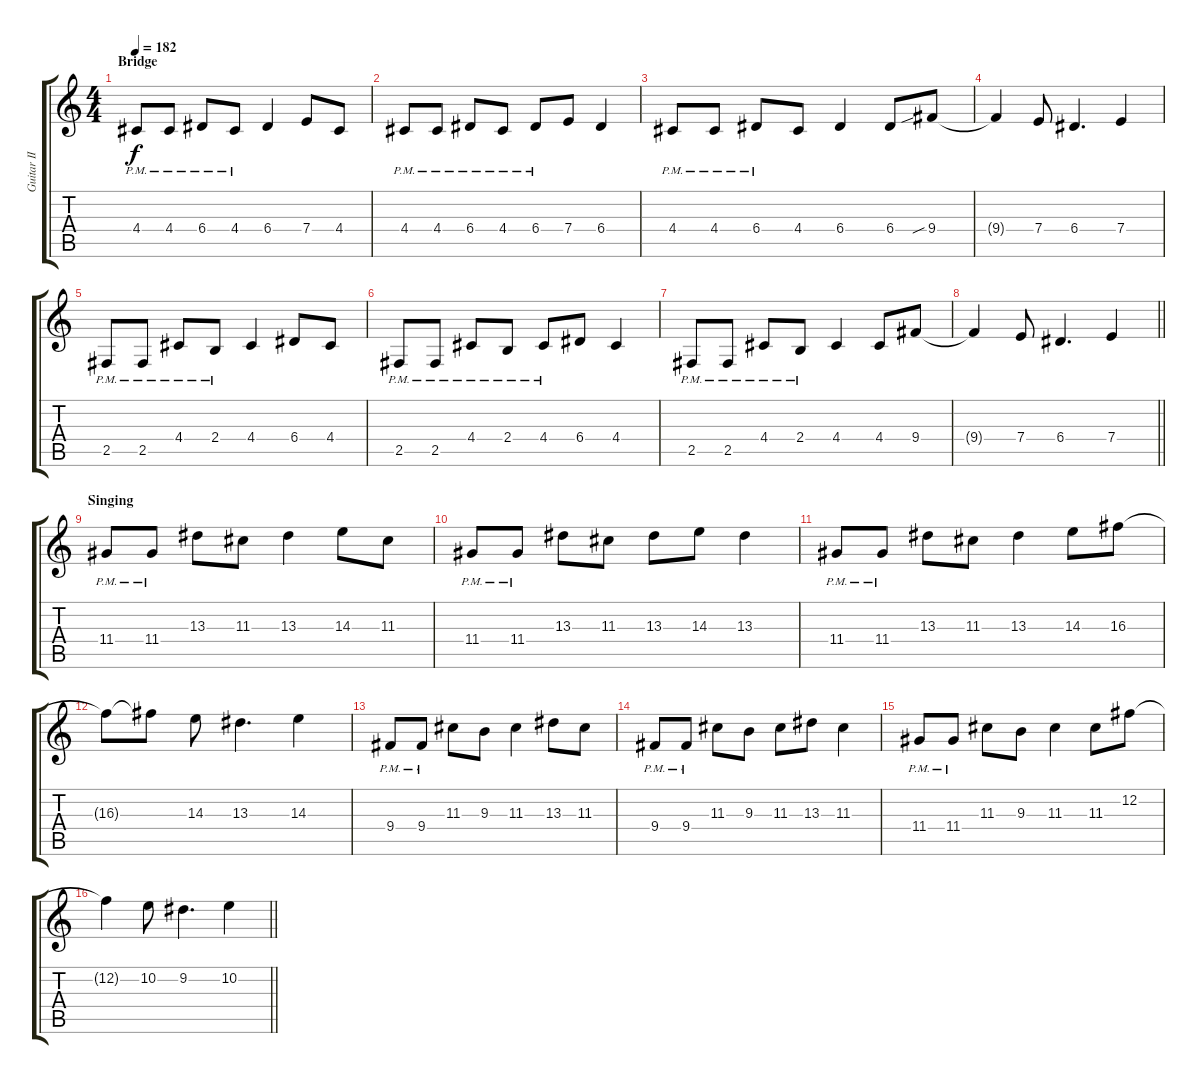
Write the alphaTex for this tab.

\track ("Guitar II" "Guitar II") {instrument distortionguitar}
\staff {score tabs}
\tuning (B3 Gb3 D3 A2 E2 B1) {hide}
\ts (4 4)
\section ("" "Bridge")
\tempo 182
\clef g2
\ks c
4.4{pm}.8{dy f volume 14} 4.4{pm}.8 6.4{pm}.8 4.4{pm}.8 6.4.4 7.4.8 4.4.8 |
4.4{pm}.8 4.4{pm}.8 6.4{pm}.8 4.4{pm}.8 6.4{pm}.8 7.4.8 6.4.4 |
4.4{pm}.8 4.4{pm}.8 6.4{pm}.8 4.4.8 6.4.4 6.4.8 9.4{sib}.8 |
9.4{t}.4 7.4.8 6.4.4{d} 7.4.4 |
2.5{pm}.8 2.5{pm}.8 4.4{pm}.8 2.4{pm}.8 4.4.4 6.4.8 4.4.8 |
2.5{pm}.8 2.5{pm}.8 4.4{pm}.8 2.4{pm}.8 4.4{pm}.8 6.4.8 4.4.4 |
2.5{pm}.8 2.5{pm}.8 4.4{pm}.8 2.4{pm}.8 4.4.4 4.4.8 9.4.8 |
\barLineRight lightlight
9.4{t}.4 7.4.8 6.4.4{d} 7.4.4 |
\section ("" "Singing")
11.4{pm}.8{volume 14 balance 8} 11.4{pm}.8 13.3.8 11.3.8 13.3.4 14.3.8 11.3.8 |
11.4{pm}.8 11.4{pm}.8 13.3.8 11.3.8 13.3.8 14.3.8 13.3.4 |
11.4{pm}.8 11.4{pm}.8 13.3.8 11.3.8 13.3.4 14.3.8 16.3.8 |
16.3{t}.8 16.3{t}.8 14.3.8 13.3.4{d} 14.3.4 |
9.4{pm}.8 9.4{pm}.8 11.3.8 9.3.8 11.3.4 13.3.8 11.3.8 |
9.4{pm}.8 9.4{pm}.8 11.3.8 9.3.8 11.3.8 13.3.8 11.3.4 |
11.4{pm}.8 11.4{pm}.8 11.3.8 9.3.8 11.3.4 11.3.8 12.2.8 |
\barLineRight lightlight
12.2{t}.4 10.2.8 9.2.4{d} 10.2.4
